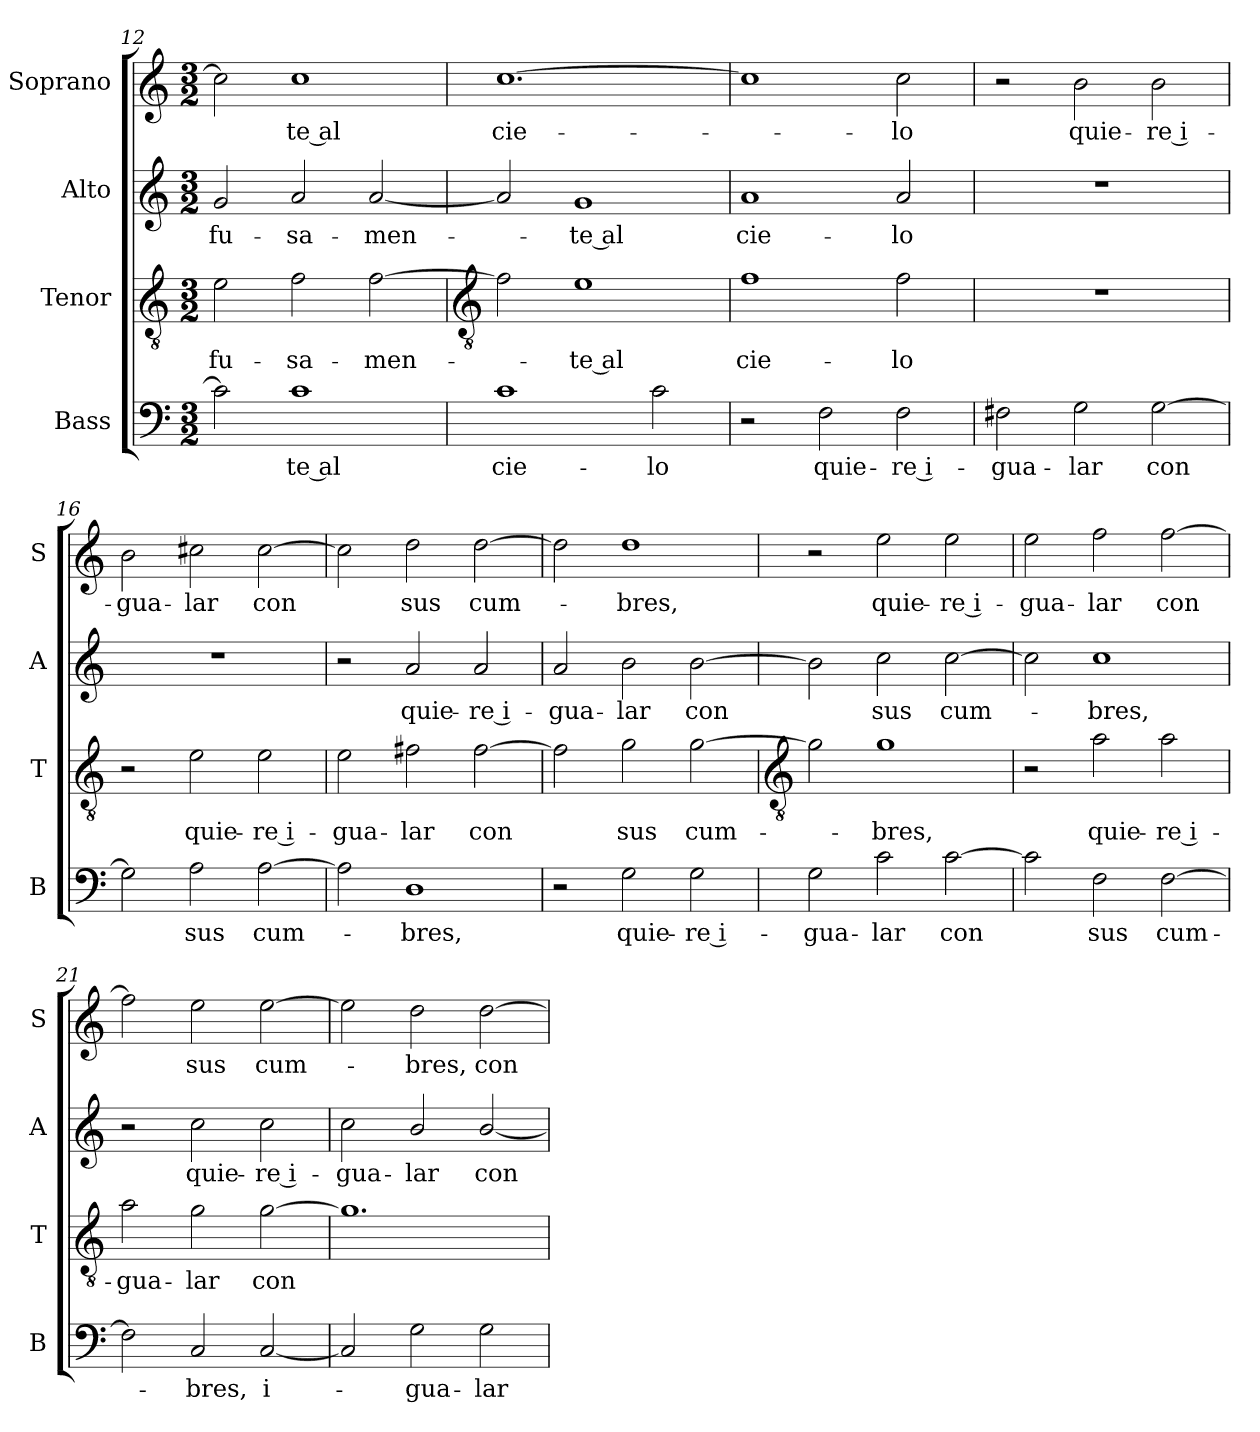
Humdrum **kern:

**kern	**text	**kern	**text	**kern	**text	**kern	**text
*part4	*part4	*part3	*part3	*part2	*part2	*part1	*part1
*staff4	*staff4	*staff3	*staff3	*staff2	*staff2	*staff1	*staff1
*I"Bass	*	*I"Tenor	*	*I"Alto	*	*I"Soprano	*
*I'B	*	*I'T	*	*I'A	*	*I'S	*
*clefF4	*	*clefGv2	*	*clefG2	*	*clefG2	*
*k[]	*	*k[]	*	*k[]	*	*k[]	*
*C:	*	*C:	*	*C:	*	*C:	*
*M3/2	*	*M3/2	*	*M3/2	*	*M3/2	*
=12	=12	=12	=12	=12	=12	=12	=12
!	!	!	!LO:LY:b	!	!LO:LY:b	!	!
2c]	.	2e	-fu-	2g	-fu-	2cc]	.
!	!LO:LY:b	!	!LO:LY:b	!	!LO:LY:b	!	!LO:LY:b
1c	te al	2f	-sa-	2a	-sa-	1cc	te al
!	!	!	!LO:LY:b	!	!LO:LY:b	!	!
.	.	[2f	-men-	[2a	-men-	.	.
!!LO:LB:g=z
=13	=13	=13	=13	=13	=13	=13	=13
*	*	*clefGv2	*	*	*	*	*
!	!LO:LY:b	!	!	!	!	!	!LO:LY:b
1c	cie-	2f]	.	2a]	.	[1.cc	cie-
!	!	!	!LO:LY:b	!	!LO:LY:b	!	!
.	.	1e	te al	1g	te al	.	.
!	!LO:LY:b	!	!	!	!	!	!
2c	-lo	.	.	.	.	.	.
=14	=14	=14	=14	=14	=14	=14	=14
!	!	!	!LO:LY:b	!	!LO:LY:b	!	!
2r	.	1f	cie-	1a	cie-	1cc]	.
!	!LO:LY:b	!	!	!	!	!	!
2F	quie-	.	.	.	.	.	.
!	!LO:LY:b	!	!LO:LY:b	!	!LO:LY:b	!	!LO:LY:b
2F	-re i-	2f	-lo	2a	-lo	2cc	lo
=15	=15	=15	=15	=15	=15	=15	=15
!	!LO:LY:b	!LO:N:vis=1	!	!LO:N:vis=1	!	!	!
2F#X	-gua-	1.r	.	1.r	.	2r	.
!	!LO:LY:b	!	!	!	!	!	!LO:LY:b
2G	-lar	.	.	.	.	2b	quie-
!	!LO:LY:b	!	!	!	!	!	!LO:LY:b
[2G	con	.	.	.	.	2b	-re i-
=16	=16	=16	=16	=16	=16	=16	=16
!	!	!	!	!LO:N:vis=1	!	!	!LO:LY:b
2G]	.	2r	.	1.r	.	2b	-gua-
!	!LO:LY:b	!	!LO:LY:b	!	!	!	!LO:LY:b
2A	sus	2e	quie-	.	.	2cc#X	-lar
!	!LO:LY:b	!	!LO:LY:b	!	!	!	!LO:LY:b
[2A	cum-	2e	-re i-	.	.	[2cc#	con
=17	=17	=17	=17	=17	=17	=17	=17
!	!	!	!LO:LY:b	!	!	!	!
2A]	.	2e	-gua-	2r	.	2cc#]	.
!	!LO:LY:b	!	!LO:LY:b	!	!LO:LY:b	!	!LO:LY:b
1D	bres,	2f#X	-lar	2a	quie-	2dd	sus
!	!	!	!LO:LY:b	!	!LO:LY:b	!	!LO:LY:b
.	.	[2f#	con	2a	-re i-	[2dd	cum-
=18	=18	=18	=18	=18	=18	=18	=18
!	!	!	!	!	!LO:LY:b	!	!
2r	.	2f#]	.	2a	-gua-	2dd]	.
!	!LO:LY:b	!	!LO:LY:b	!	!LO:LY:b	!	!LO:LY:b
2G	quie-	2g	sus	2b	-lar	1dd	bres,
!	!LO:LY:b	!	!LO:LY:b	!	!LO:LY:b	!	!
2G	-re i-	[2g	cum-	[2b	con	.	.
!!LO:LB:g=z
=19	=19	=19	=19	=19	=19	=19	=19
*	*	*clefGv2	*	*	*	*	*
!	!LO:LY:b	!	!	!	!	!	!
2G	-gua-	2g]	.	2b]	.	2r	.
!	!LO:LY:b	!	!LO:LY:b	!	!LO:LY:b	!	!LO:LY:b
2c	-lar	1g	bres,	2cc	sus	2ee	quie-
!	!LO:LY:b	!	!	!	!LO:LY:b	!	!LO:LY:b
[2c	con	.	.	[2cc	cum-	2ee	-re i-
=20	=20	=20	=20	=20	=20	=20	=20
!	!	!	!	!	!	!	!LO:LY:b
2c]	.	2r	.	2cc]	.	2ee	-gua-
!	!LO:LY:b	!	!LO:LY:b	!	!LO:LY:b	!	!LO:LY:b
2F	sus	2a	quie-	1cc	bres,	2ff	-lar
!	!LO:LY:b	!	!LO:LY:b	!	!	!	!LO:LY:b
[2F	cum-	2a	-re i-	.	.	[2ff	con
=21	=21	=21	=21	=21	=21	=21	=21
!	!	!	!LO:LY:b	!	!	!	!
2F]	.	2a	-gua-	2r	.	2ff]	.
!	!LO:LY:b	!	!LO:LY:b	!	!LO:LY:b	!	!LO:LY:b
2C	-bres,	2g	-lar	2cc	quie-	2ee	sus
!	!LO:LY:b	!	!LO:LY:b	!	!LO:LY:b	!	!LO:LY:b
[2C	i-	[2g	con	2cc	-re i-	[2ee	cum-
=22	=22	=22	=22	=22	=22	=22	=22
!	!	!	!	!	!LO:LY:b	!	!
2C]	.	1.g]	.	2cc	-gua-	2ee]	.
!	!LO:LY:b	!	!	!	!LO:LY:b	!	!LO:LY:b
2G	-gua-	.	.	2b/	-lar	2dd	bres,
!	!LO:LY:b	!	!	!	!LO:LY:b	!	!LO:LY:b
2G	-lar	.	.	[2b/	con	[2dd	con
=	=	=	=	=	=	=	=
*-	*-	*-	*-	*-	*-	*-	*-
